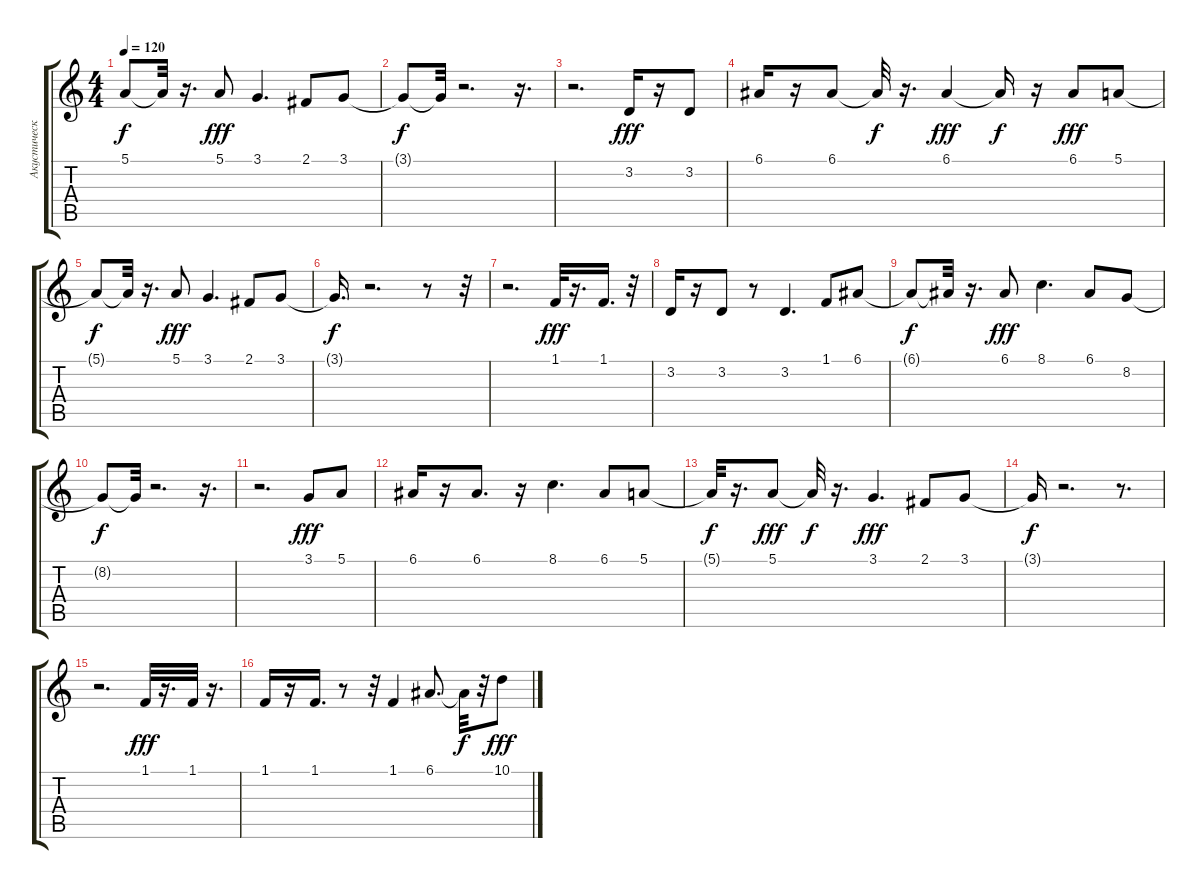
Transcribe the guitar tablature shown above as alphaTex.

\track ("Акустический Гранд Роял" "Акустическ") {instrument acousticgrandpiano}
\staff {score tabs}
\tuning (E4 B3 G3 D3 A2 E2) {hide}
\ts (4 4)
\tempo 120
\clef g2
\ks c
5.1{t}.8{dy f} 5.1{t}.32 r.16{d} 5.1.8{dy fff} 3.1.4{d} 2.1.8 3.1.8 |
3.1{t}.8{dy f} 3.1{t}.32 r.2{d} r.16{d} |
r.2{d} 3.2.16{dy fff} r.16 3.2.8 |
6.1.16 r.16 6.1.8 6.1{t}.32{dy f} r.16{d} 6.1.4{dy fff} 6.1{t}.16{dy f} r.16 6.1.8{dy fff} 5.1.8 |
5.1{t}.8{dy f} 5.1{t}.32 r.16{d} 5.1.8{dy fff} 3.1.4{d} 2.1.8 3.1.8 |
3.1{t}.16{d dy f} r.2{d} r.8 r.32 |
r.2{d} 1.1.32{dy fff} r.16{d} 1.1.16{d} r.32 |
3.2.16 r.16 3.2.8 r.8 3.2.4{d} 1.1.8 6.1.8 |
6.1{t}.8{dy f} 6.1{t}.32 r.16{d} 6.1.8{dy fff} 8.1.4{d} 6.1.8 8.2.8 |
8.2{t}.8{dy f} 8.2{t}.32 r.2{d} r.16{d} |
r.2{d} 3.1.8{dy fff} 5.1.8 |
6.1.16 r.16 6.1.8{d} r.16 8.1.4{d} 6.1.8 5.1.8 |
5.1{t}.32{dy f} r.16{d} 5.1.8{dy fff} 5.1{t}.32{dy f} r.16{d} 3.1.4{d dy fff} 2.1.8 3.1.8 |
3.1{t}.16{dy f} r.2{d} r.8{d} |
r.2{d} 1.1.32{dy fff} r.16{d} 1.1.32 r.16{d} |
1.1.16 r.16 1.1.16{d} r.8 r.32 1.1.4 6.1.8{d} 6.1{t}.32{dy f} r.32 10.1.8{dy fff}
